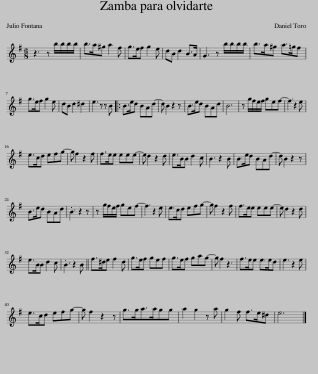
X:1
L:1/8
M:6/8
I:linebreak $
K:G
V:1 treble
V:1
 z3 z b/b/b/b/ | b>a^g a2 f | g>ef g2 e | dB d2 B>A | G3 z b/b/b/b/ | %5
 b>a^g a>=gf |$ g>ef g2 e | dB d2 ^d2 | e3 z z B |: B>ed BAd- | %10
 d B2 z2 z | B>ed BAd | B6 | z g/f/e/f/ gef- | f3 z2 e |$ %15
 e>cd efg- | g f2 z2 f | f>ee eee- | e d2 z2 d | e>BB d2 c | %20
 B3 z2 B | B>ed BAd- | d B2 z2 z |$ B>ed BAd | .B3 z2 z | %25
 z g/f/e/f/ gef- | f3 z2 e | e>cd efg- | g f2 z2 f | f>ee eee- | %30
 e d2 z2 d |$ e>BB d2 c | .B3 z2 B || f>^de f2 d | g>ef gef | %35
 g>ef gag- | g f2 z3 | f>ee e>ed | e3 z2 e |$ e>cd efg- | %40
 g f2 z2 z | g>ga>agg | a2 g2 z a | g2 f f>e^d | e6 |] %45
